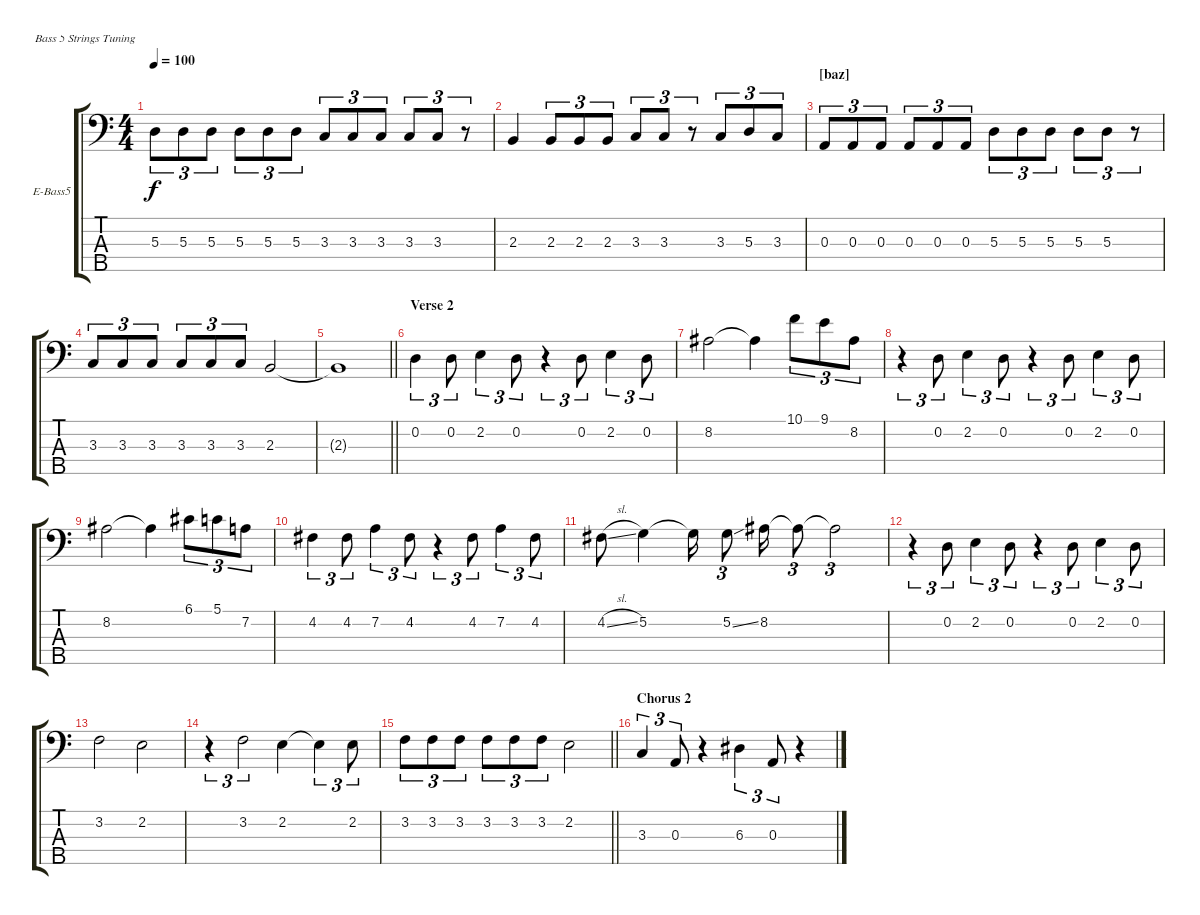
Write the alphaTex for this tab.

\bracketExtendMode groupsimilarinstruments
\firstSystemTrackNameOrientation horizontal
\otherSystemsTrackNameOrientation horizontal
\track ("baz" "E-Bass5") {instrument electricbassfinger}
\staff {score tabs}
\tuning (G2 D2 A1 E1 B0)
\ts (4 4)
\tempo 100
\clef f4
\ks aminor
5.3.8{tu (3 2) dy f} 5.3.8{tu (3 2)} 5.3.8{tu (3 2)} 5.3.8{tu (3 2)} 5.3.8{tu (3 2)} 5.3.8{tu (3 2)} 3.3.8{tu (3 2)} 3.3.8{tu (3 2)} 3.3.8{tu (3 2)} 3.3.8{tu (3 2)} 3.3.8{tu (3 2)} r.8{tu (3 2)} |
2.3.4 2.3.8{tu (3 2)} 2.3.8{tu (3 2)} 2.3.8{tu (3 2)} 3.3.8{tu (3 2)} 3.3.8{tu (3 2)} r.8{tu (3 2)} 3.3.8{tu (3 2)} 5.3.8{tu (3 2)} 3.3.8{tu (3 2)} |
\section ("" "[baz]")
0.3.8{tu (3 2)} 0.3.8{tu (3 2)} 0.3.8{tu (3 2)} 0.3.8{tu (3 2)} 0.3.8{tu (3 2)} 0.3.8{tu (3 2)} 5.3.8{tu (3 2)} 5.3.8{tu (3 2)} 5.3.8{tu (3 2)} 5.3.8{tu (3 2)} 5.3.8{tu (3 2)} r.8{tu (3 2)} |
3.3.8{tu (3 2)} 3.3.8{tu (3 2)} 3.3.8{tu (3 2)} 3.3.8{tu (3 2)} 3.3.8{tu (3 2)} 3.3.8{tu (3 2)} 2.3.2 |
\barLineRight lightlight
2.3{t}.1 |
\section ("" "Verse 2")
0.2.4{tu (3 2)} 0.2.8{tu (3 2)} 2.2.4{tu (3 2)} 0.2.8{tu (3 2)} r.4{tu (3 2)} 0.2.8{tu (3 2)} 2.2.4{tu (3 2)} 0.2.8{tu (3 2)} |
8.2.2 8.2{t}.4 10.1.8{tu (3 2)} 9.1.8{tu (3 2)} 8.2.8{tu (3 2)} |
r.4{tu (3 2)} 0.2.8{tu (3 2)} 2.2.4{tu (3 2)} 0.2.8{tu (3 2)} r.4{tu (3 2)} 0.2.8{tu (3 2)} 2.2.4{tu (3 2)} 0.2.8{tu (3 2)} |
8.2.2 8.2{t}.4 6.1.8{tu (3 2)} 5.1.8{tu (3 2)} 7.2.8{tu (3 2)} |
4.2.4{tu (3 2)} 4.2.8{tu (3 2)} 7.2.4{tu (3 2)} 4.2.8{tu (3 2)} r.4{tu (3 2)} 4.2.8{tu (3 2)} 7.2.4{tu (3 2)} 4.2.8{tu (3 2)} |
4.2{sl}.8 5.2.4 5.2{t}.16 5.2{ss}.8{tu (3 2)} 8.2.16 8.2{t}.8{tu (3 2)} 8.2{t}.2{tu (3 2)} |
r.4{tu (3 2)} 0.2.8{tu (3 2)} 2.2.4{tu (3 2)} 0.2.8{tu (3 2)} r.4{tu (3 2)} 0.2.8{tu (3 2)} 2.2.4{tu (3 2)} 0.2.8{tu (3 2)} |
3.2.2 2.2.2 |
r.4{tu (3 2)} 3.2.2{tu (3 2)} 2.2.4 2.2{t}.4{tu (3 2)} 2.2.8{tu (3 2)} |
\barLineRight lightlight
3.2.8{tu (3 2)} 3.2.8{tu (3 2)} 3.2.8{tu (3 2)} 3.2.8{tu (3 2)} 3.2.8{tu (3 2)} 3.2.8{tu (3 2)} 2.2.2 |
\section ("" "Chorus 2")
3.3.4{tu (3 2)} 0.3.8{tu (3 2)} r.4 6.3.4{tu (3 2)} 0.3.8{tu (3 2)} r.4
